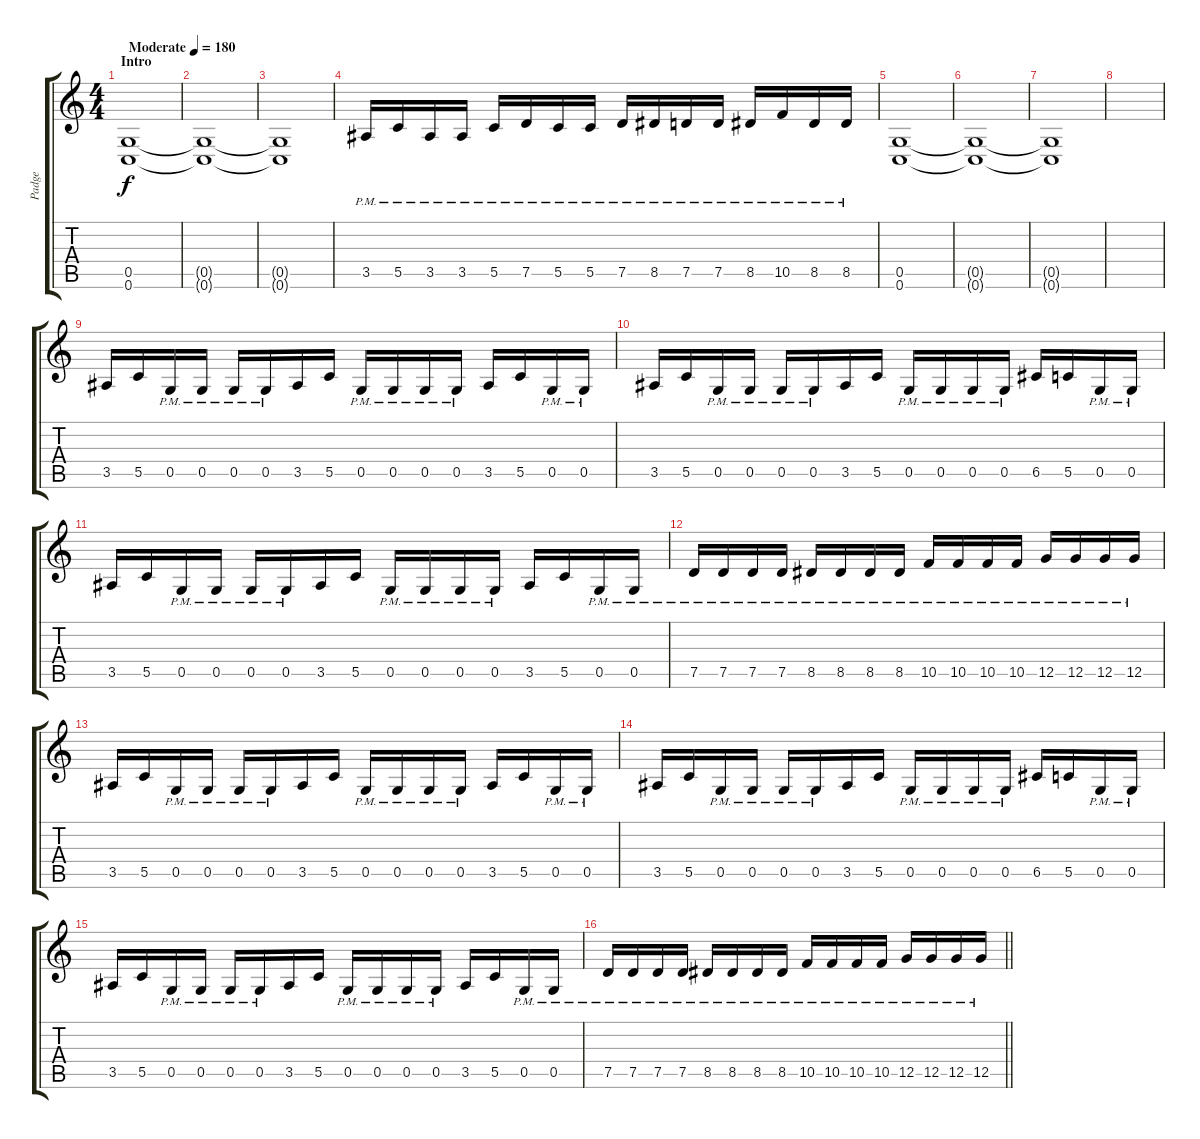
\track ("Padge" "Padge") {instrument distortionguitar}
\staff {score tabs}
\tuning (D4 A3 F3 C3 G2 C2) {hide}
\ts (4 4)
\section ("" "Intro")
\tempo (180 "Moderate")
\clef g2
\ks c
(0.5 0.6).1{dy f instrument distortionguitar} |
(0.5{t} 0.6{t}).1 |
(0.5{t} 0.6{t}).1 |
3.5{pm}.16 5.5{pm}.16 3.5{pm}.16 3.5{pm}.16 5.5{pm}.16 7.5{pm}.16 5.5{pm}.16 5.5{pm}.16 7.5{pm}.16 8.5{pm}.16 7.5{pm}.16 7.5{pm}.16 8.5{pm}.16 10.5{pm}.16 8.5{pm}.16 8.5{pm}.16 |
(0.5 0.6).1 |
(0.5{t} 0.6{t}).1 |
(0.5{t} 0.6{t}).1 |
|
3.5.16 5.5.16 0.5{pm}.16 0.5{pm}.16 0.5{pm}.16 0.5{pm}.16 3.5.16 5.5.16 0.5{pm}.16 0.5{pm}.16 0.5{pm}.16 0.5{pm}.16 3.5.16 5.5.16 0.5{pm}.16 0.5{pm}.16 |
3.5.16 5.5.16 0.5{pm}.16 0.5{pm}.16 0.5{pm}.16 0.5{pm}.16 3.5.16 5.5.16 0.5{pm}.16 0.5{pm}.16 0.5{pm}.16 0.5{pm}.16 6.5.16 5.5.16 0.5{pm}.16 0.5{pm}.16 |
3.5.16 5.5.16 0.5{pm}.16 0.5{pm}.16 0.5{pm}.16 0.5{pm}.16 3.5.16 5.5.16 0.5{pm}.16 0.5{pm}.16 0.5{pm}.16 0.5{pm}.16 3.5.16 5.5.16 0.5{pm}.16 0.5{pm}.16 |
7.5{pm}.16 7.5{pm}.16 7.5{pm}.16 7.5{pm}.16 8.5{pm}.16 8.5{pm}.16 8.5{pm}.16 8.5{pm}.16 10.5{pm}.16 10.5{pm}.16 10.5{pm}.16 10.5{pm}.16 12.5{pm}.16 12.5{pm}.16 12.5{pm}.16 12.5{pm}.16 |
3.5.16 5.5.16 0.5{pm}.16 0.5{pm}.16 0.5{pm}.16 0.5{pm}.16 3.5.16 5.5.16 0.5{pm}.16 0.5{pm}.16 0.5{pm}.16 0.5{pm}.16 3.5.16 5.5.16 0.5{pm}.16 0.5{pm}.16 |
3.5.16 5.5.16 0.5{pm}.16 0.5{pm}.16 0.5{pm}.16 0.5{pm}.16 3.5.16 5.5.16 0.5{pm}.16 0.5{pm}.16 0.5{pm}.16 0.5{pm}.16 6.5.16 5.5.16 0.5{pm}.16 0.5{pm}.16 |
3.5.16 5.5.16 0.5{pm}.16 0.5{pm}.16 0.5{pm}.16 0.5{pm}.16 3.5.16 5.5.16 0.5{pm}.16 0.5{pm}.16 0.5{pm}.16 0.5{pm}.16 3.5.16 5.5.16 0.5{pm}.16 0.5{pm}.16 |
\barLineRight lightlight
7.5{pm}.16 7.5{pm}.16 7.5{pm}.16 7.5{pm}.16 8.5{pm}.16 8.5{pm}.16 8.5{pm}.16 8.5{pm}.16 10.5{pm}.16 10.5{pm}.16 10.5{pm}.16 10.5{pm}.16 12.5{pm}.16 12.5{pm}.16 12.5{pm}.16 12.5{pm}.16
